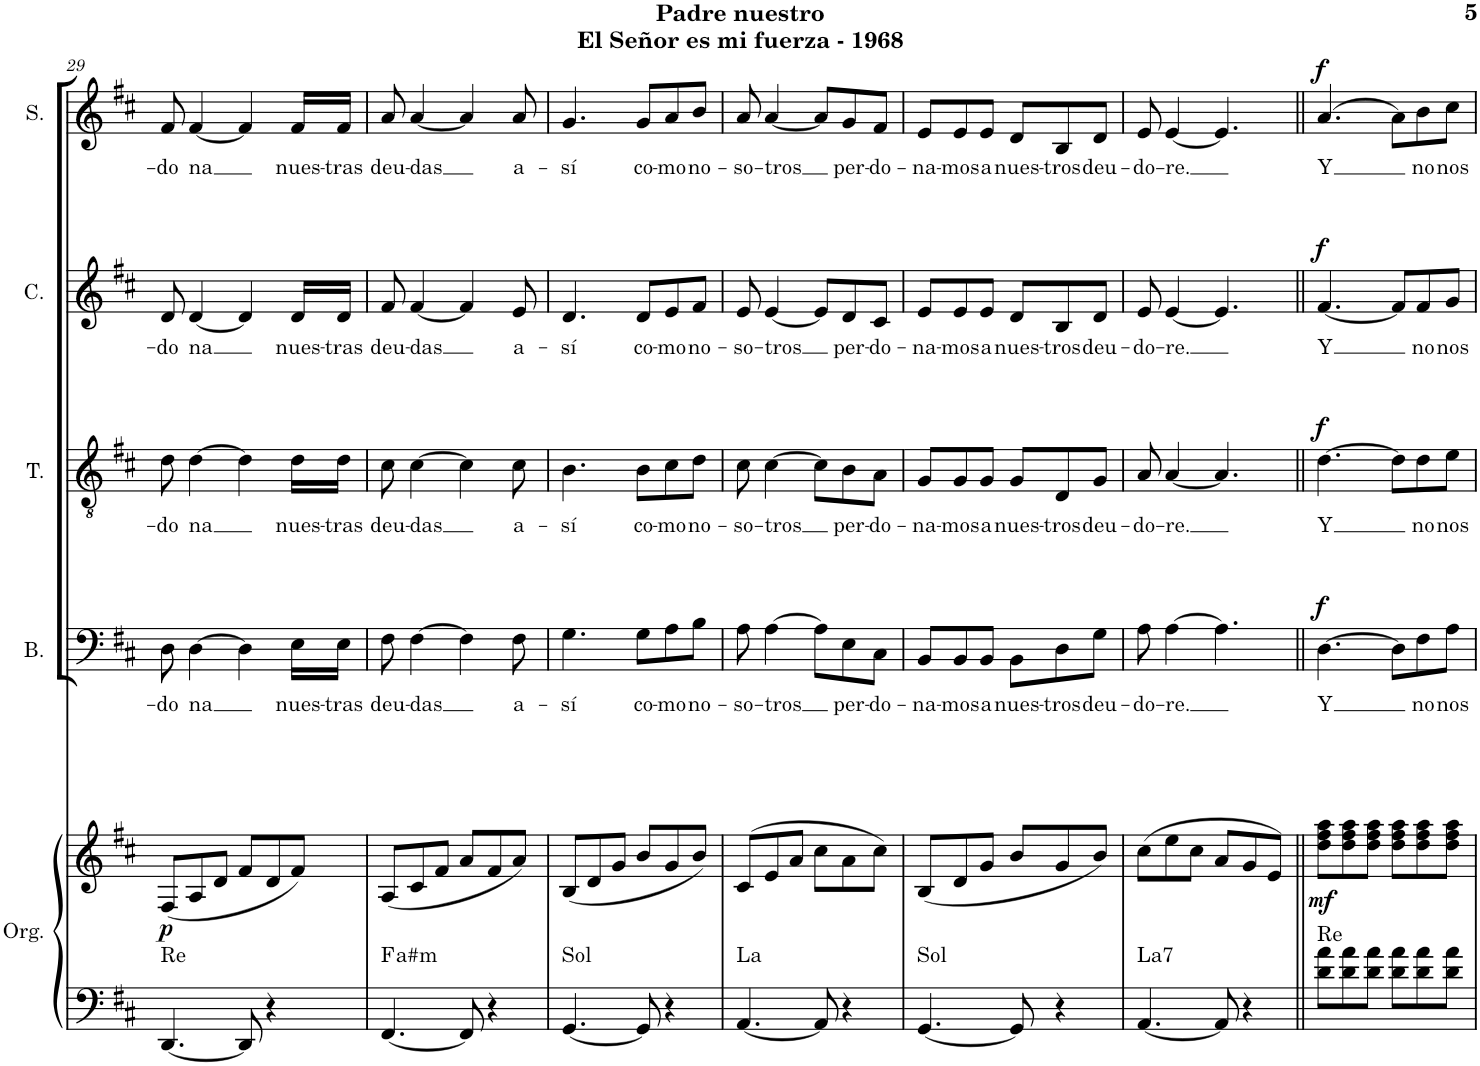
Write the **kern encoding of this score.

**kern	**kern	**dynam	**harte	**kern	**text	**dynam	**kern	**text	**dynam	**kern	**text	**dynam	**kern	**text	**dynam
*part5	*part5	*part5	*part5	*part4	*part4	*part4	*part3	*part3	*part3	*part2	*part2	*part2	*part1	*part1	*part1
*staff6	*staff5	*staff5/6	*	*staff4	*staff4	*staff4	*staff3	*staff3	*staff3	*staff2	*staff2	*staff2	*staff1	*staff1	*staff1
*I"Órgano	*	*	*	*I"Bajo	*	*	*I"Tenor	*	*	*I"Contralto	*	*	*I"Soprano	*	*
*	*	*	*	*I'B.	*	*	*I'T.	*	*	*I'C.	*	*	*I'S.	*	*
!!LO:PB:g=z
*clefF4	*clefG2	*	*	*clefF4	*	*	*clefGv2	*	*	*clefG2	*	*	*clefG2	*	*
*k[f#c#]	*k[f#c#]	*	*	*k[f#c#]	*	*	*k[f#c#]	*	*	*k[f#c#]	*	*	*k[f#c#]	*	*
*M6/8	*M6/8	*	*	*M6/8	*	*	*M6/8	*	*	*M6/8	*	*	*M6/8	*	*
=29	=29	=29	=29	=29	=29	=29	=29	=29	=29	=29	=29	=29	=29	=29	=29
!	!	!LO:DY:b	!LO:H:kt=Re	!	!LO:LY:b	!	!	!LO:LY:b	!	!	!LO:LY:b	!	!	!LO:LY:b	!
[4.DD/	(8F#/L	p	N	8D\	-do	.	8d\	-do	.	8d/	-do	.	8f#/	-do	.
!	!	!	!	!	!LO:LY:b	!	!	!LO:LY:b	!	!	!LO:LY:b	!	!	!LO:LY:b	!
.	8A/	.	.	[4D\	-na	.	[4d\	-na	.	[4d/	-na	.	[4f#/	-na	.
.	8d/J	.	.	.	.	.	.	.	.	.	.	.	.	.	.
8DD/]	8f#/L	.	.	4D\]	.	.	4d\]	.	.	4d/]	.	.	4f#/]	.	.
4r	8d/	.	.	.	.	.	.	.	.	.	.	.	.	.	.
!	!	!	!	!	!LO:LY:b	!	!	!LO:LY:b	!	!	!LO:LY:b	!	!	!LO:LY:b	!
.	8f#/J)	.	.	16E\LL	nues-	.	16d\LL	nues-	.	16d/LL	nues-	.	16f#/LL	nues-	.
!	!	!	!	!	!LO:LY:b	!	!	!LO:LY:b	!	!	!LO:LY:b	!	!	!LO:LY:b	!
.	.	.	.	16E\JJ	-tras	.	16d\JJ	-tras	.	16d/JJ	-tras	.	16f#/JJ	-tras	.
=30	=30	=30	=30	=30	=30	=30	=30	=30	=30	=30	=30	=30	=30	=30	=30
!	!	!	!LO:H:kt=a#m	!	!LO:LY:b	!	!	!LO:LY:b	!	!	!LO:LY:b	!	!	!LO:LY:b	!
[4.FF#/	(8A/L	.	.	8F#\	deu-	.	8c#\	deu-	.	8f#/	deu-	.	8a/	deu-	.
!	!	!	!	!	!LO:LY:b	!	!	!LO:LY:b	!	!	!LO:LY:b	!	!	!LO:LY:b	!
.	8c#/	.	.	[4F#\	-das	.	[4c#\	-das	.	[4f#/	-das	.	[4a/	-das	.
.	8f#/J	.	.	.	.	.	.	.	.	.	.	.	.	.	.
8FF#/]	8a/L	.	.	4F#\]	.	.	4c#\]	.	.	4f#/]	.	.	4a/]	.	.
4r	8f#/	.	.	.	.	.	.	.	.	.	.	.	.	.	.
!	!	!	!	!	!LO:LY:b	!	!	!LO:LY:b	!	!	!LO:LY:b	!	!	!LO:LY:b	!
.	8a/J)	.	.	8F#\	a-	.	8c#\	a-	.	8e/	a-	.	8a/	a-	.
=31	=31	=31	=31	=31	=31	=31	=31	=31	=31	=31	=31	=31	=31	=31	=31
!	!	!	!LO:H:kt=Sol	!	!LO:LY:b	!	!	!LO:LY:b	!	!	!LO:LY:b	!	!	!LO:LY:b	!
[4.GG/	(8B/L	.	N	4.G\	-sí	.	4.B\	-sí	.	4.d/	-sí	.	4.g/	-sí	.
.	8d/	.	.	.	.	.	.	.	.	.	.	.	.	.	.
.	8g/J	.	.	.	.	.	.	.	.	.	.	.	.	.	.
!	!	!	!	!	!LO:LY:b	!	!	!LO:LY:b	!	!	!LO:LY:b	!	!	!LO:LY:b	!
8GG/]	8b/L	.	.	8G\L	co-	.	8B\L	co-	.	8d/L	co-	.	8g/L	co-	.
!	!	!	!	!	!LO:LY:b	!	!	!LO:LY:b	!	!	!LO:LY:b	!	!	!LO:LY:b	!
4r	8g/	.	.	8A\	-mo	.	8c#\	-mo	.	8e/	-mo	.	8a/	-mo	.
!	!	!	!	!	!LO:LY:b	!	!	!LO:LY:b	!	!	!LO:LY:b	!	!	!LO:LY:b	!
.	8b/J)	.	.	8B\J	no-	.	8d\J	no-	.	8f#/J	no-	.	8b/J	no-	.
=32	=32	=32	=32	=32	=32	=32	=32	=32	=32	=32	=32	=32	=32	=32	=32
!	!	!	!LO:H:kt=La	!	!LO:LY:b	!	!	!LO:LY:b	!	!	!LO:LY:b	!	!	!LO:LY:b	!
[4.AA/	(8c#/L	.	N	8A\	-so-	.	8c#\	-so-	.	8e/	-so-	.	8a/	-so-	.
!	!	!	!	!	!LO:LY:b	!	!	!LO:LY:b	!	!	!LO:LY:b	!	!	!LO:LY:b	!
.	8e/	.	.	[4A\	-tros	.	[4c#\	-tros	.	[4e/	-tros	.	[4a/	-tros	.
.	8a/J	.	.	.	.	.	.	.	.	.	.	.	.	.	.
8AA/]	8cc#\L	.	.	8A\L]	.	.	8c#\L]	.	.	8e/L]	.	.	8a/L]	.	.
!	!	!	!	!	!LO:LY:b	!	!	!LO:LY:b	!	!	!LO:LY:b	!	!	!LO:LY:b	!
4r	8a\	.	.	8E\	per-	.	8B\	per-	.	8d/	per-	.	8g/	per-	.
!	!	!	!	!	!LO:LY:b	!	!	!LO:LY:b	!	!	!LO:LY:b	!	!	!LO:LY:b	!
.	8cc#\J)	.	.	8C#\J	-do-	.	8A\J	-do-	.	8c#/J	-do-	.	8f#/J	-do-	.
=33	=33	=33	=33	=33	=33	=33	=33	=33	=33	=33	=33	=33	=33	=33	=33
!	!	!	!LO:H:kt=Sol	!	!LO:LY:b	!	!	!LO:LY:b	!	!	!LO:LY:b	!	!	!LO:LY:b	!
[4.GG/	(8B/L	.	N	8BB/L	-na-	.	8G/L	-na-	.	8e/L	-na-	.	8e/L	-na-	.
!	!	!	!	!	!LO:LY:b	!	!	!LO:LY:b	!	!	!LO:LY:b	!	!	!LO:LY:b	!
.	8d/	.	.	8BB/	-mos	.	8G/	-mos	.	8e/	-mos	.	8e/	-mos	.
!	!	!	!	!	!LO:LY:b	!	!	!LO:LY:b	!	!	!LO:LY:b	!	!	!LO:LY:b	!
.	8g/J	.	.	8BB/J	a	.	8G/J	a	.	8e/J	a	.	8e/J	a	.
!	!	!	!	!	!LO:LY:b	!	!	!LO:LY:b	!	!	!LO:LY:b	!	!	!LO:LY:b	!
8GG/]	8b/L	.	.	8BB\L	nues-	.	8G/L	nues-	.	8d/L	nues-	.	8d/L	nues-	.
!	!	!	!	!	!LO:LY:b	!	!	!LO:LY:b	!	!	!LO:LY:b	!	!	!LO:LY:b	!
4r	8g/	.	.	8D\	-tros	.	8D/	-tros	.	8B/	-tros	.	8B/	-tros	.
!	!	!	!	!	!LO:LY:b	!	!	!LO:LY:b	!	!	!LO:LY:b	!	!	!LO:LY:b	!
.	8b/J)	.	.	8G\J	deu-	.	8G/J	deu-	.	8d/J	deu-	.	8d/J	deu-	.
=34	=34	=34	=34	=34	=34	=34	=34	=34	=34	=34	=34	=34	=34	=34	=34
!	!	!	!LO:H:kt=La7	!	!LO:LY:b	!	!	!LO:LY:b	!	!	!LO:LY:b	!	!	!LO:LY:b	!
[4.AA/	(8cc#\L	.	N	8A\	-do-	.	8A/	-do-	.	8e/	-do-	.	8e/	-do-	.
!	!	!	!	!	!LO:LY:b	!	!	!LO:LY:b	!	!	!LO:LY:b	!	!	!LO:LY:b	!
.	8ee\	.	.	[4A\	-re.	.	[4A/	-re.	.	[4e/	-re.	.	[4e/	-re.	.
.	8cc#\J	.	.	.	.	.	.	.	.	.	.	.	.	.	.
8AA/]	8a/L	.	.	4.A\]	.	.	4.A/]	.	.	4.e/]	.	.	4.e/]	.	.
4r	8g/	.	.	.	.	.	.	.	.	.	.	.	.	.	.
.	8e/J)	.	.	.	.	.	.	.	.	.	.	.	.	.	.
=35||	=35||	=35||	=35||	=35||	=35||	=35||	=35||	=35||	=35||	=35||	=35||	=35||	=35||	=35||	=35||
!	!	!LO:DY:b	!LO:H:kt=Re	!	!LO:LY:b	!LO:DY:a	!	!LO:LY:b	!LO:DY:a	!	!LO:LY:b	!LO:DY:a	!	!LO:LY:b	!LO:DY:a
8d\ 8a\L	8dd\ 8ff#\ 8aa\L	mf	N	[4.D\	Y	f	[4.d\	Y	f	[4.f#/	Y	f	[4.a/	Y	f
8d\ 8a\	8dd\ 8ff#\ 8aa\	.	.	.	.	.	.	.	.	.	.	.	.	.	.
8d\ 8a\J	8dd\ 8ff#\ 8aa\J	.	.	.	.	.	.	.	.	.	.	.	.	.	.
8d\ 8a\L	8dd\ 8ff#\ 8aa\L	.	.	8D\L]	.	.	8d\L]	.	.	8f#/L]	.	.	8a\L]	.	.
!	!	!	!	!	!LO:LY:b	!	!	!LO:LY:b	!	!	!LO:LY:b	!	!	!LO:LY:b	!
8d\ 8a\	8dd\ 8ff#\ 8aa\	.	.	8F#\	no	.	8d\	no	.	8f#/	no	.	8b\	no	.
!	!	!	!	!	!LO:LY:b	!	!	!LO:LY:b	!	!	!LO:LY:b	!	!	!LO:LY:b	!
8d\ 8a\J	8dd\ 8ff#\ 8aa\J	.	.	8A\J	nos	.	8e\J	nos	.	8g/J	nos	.	8cc#\J	nos	.
=	=	=	=	=	=	=	=	=	=	=	=	=	=	=	=
*-	*-	*-	*-	*-	*-	*-	*-	*-	*-	*-	*-	*-	*-	*-	*-
